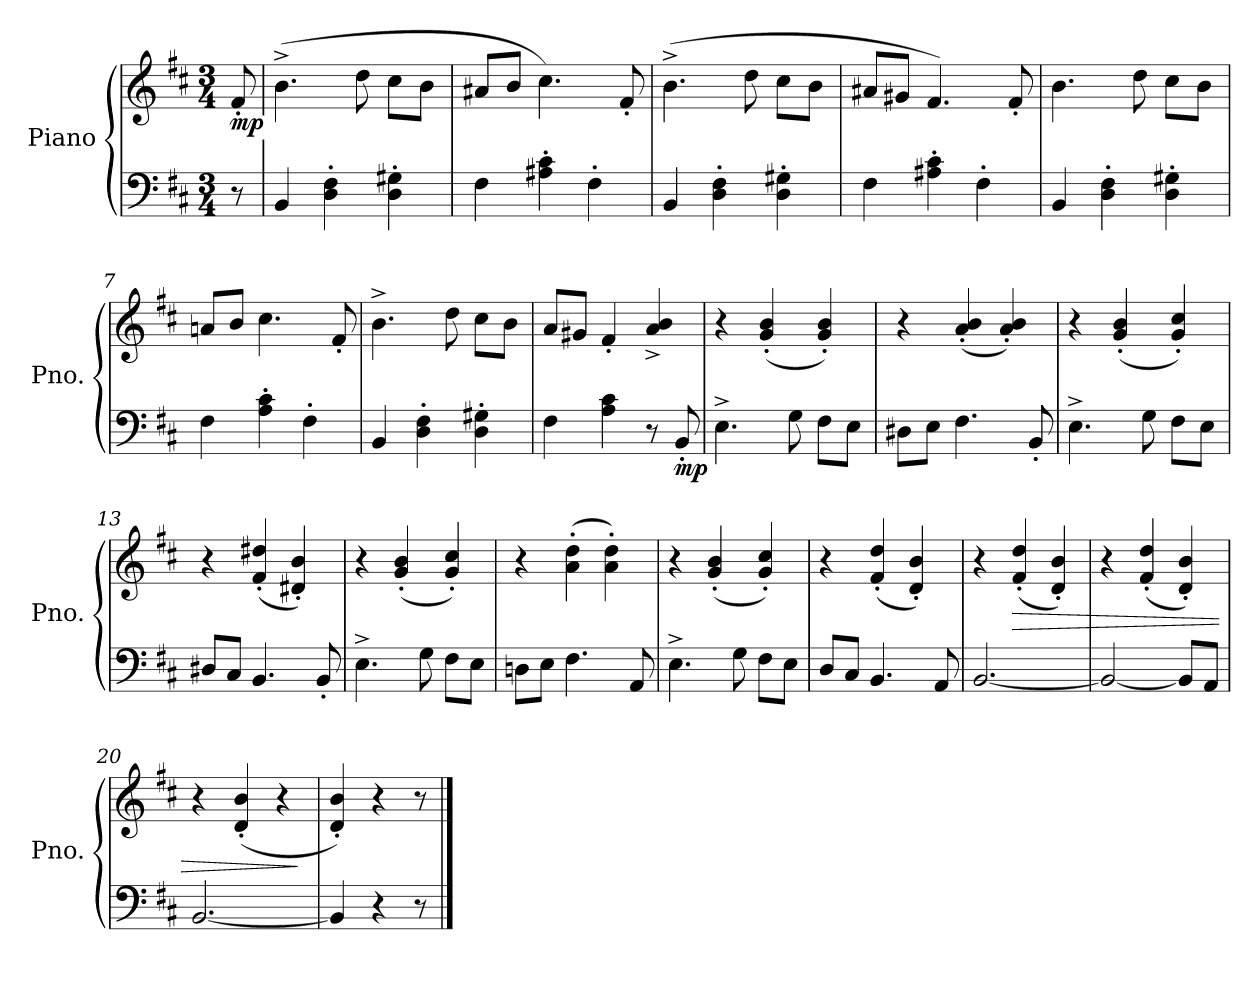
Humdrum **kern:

**kern	**kern	**dynam
*part1	*part1	*part1
*staff2	*staff1	*staff1/2
*I"Piano	*	*
*I'Pno.	*	*
*clefF4	*clefG2	*
*k[f#c#]	*k[f#c#]	*
*M3/4	*M3/4	*
*MM116	*MM116	*
=1	=1	=1
!	!	!LO:DY:b
8r	8f#'/	mp
=2	=2	=2
4BB/	(>4.b^\	.
4D\' 4F#\'	.	.
.	8dd\	.
4D\' 4G#X\'	8cc#\L	.
.	8b\J	.
=3	=3	=3
4F#\	8a#X/L	.
.	8b/J	.
4A#X\' 4c#\'	4.cc#\)	.
4F#'\	.	.
.	8f#'/	.
=4	=4	=4
4BB/	(>4.b^\	.
4D\' 4F#\'	.	.
.	8dd\	.
4D\' 4G#X\'	8cc#\L	.
.	8b\J	.
=5	=5	=5
4F#\	8a#X/L	.
.	8g#X/J	.
4A#X\' 4c#\'	4.f#/)	.
4F#'\	.	.
.	8f#'/	.
!!LO:LB:g=z
=6	=6	=6
4BB/	4.b\	.
4D\' 4F#\'	.	.
.	8dd\	.
4D\' 4G#X\'	8cc#\L	.
.	8b\J	.
=7	=7	=7
4F#\	8an/L	.
.	8b/J	.
4A\' 4c#\'	4.cc#\	.
4F#'\	.	.
.	8f#'/	.
=8	=8	=8
4BB/	4.b^\	.
4D\' 4F#\'	.	.
.	8dd\	.
4D\' 4G#X\'	8cc#\L	.
.	8b\J	.
=9	=9	=9
4F#\	8a/L	.
.	8g#X/J	.
4A\ 4c#\	4f#'/	.
8r	4a/^ 4b/^	.
!	!	!LO:DY:b=2
8BB'/	.	mp
=10	=10	=10
4.E^\	4r	.
.	(<4g/' 4b/'	.
8G\	.	.
8F#\L	4g/' 4b/')	.
8E\J	.	.
!!LO:LB:g=z
=11	=11	=11
8D#X\L	4r	.
8E\J	.	.
4.F#\	(<4a/' 4b/'	.
.	4a/' 4b/')	.
8BB'/	.	.
=12	=12	=12
4.E^\	4r	.
.	(<4g/' 4b/'	.
8G\	.	.
8F#\L	4g/' 4cc#/')	.
8E\J	.	.
=13	=13	=13
8D#X/L	4r	.
8C#/J	.	.
4.BB/	(<4f#/' 4dd#X/'	.
.	4d#X/' 4b/')	.
8BB'/	.	.
=14	=14	=14
4.E^\	4r	.
.	(<4g/' 4b/'	.
8G\	.	.
8F#\L	4g/' 4cc#/')	.
8E\J	.	.
=15	=15	=15
8Dn\L	4r	.
8E\J	.	.
4.F#\	(>4a\' 4dd\'	.
.	4a\' 4dd\')	.
8AA/	.	.
!!LO:LB:g=z
=16	=16	=16
4.E^\	4r	.
.	(<4g/' 4b/'	.
8G\	.	.
8F#\L	4g/' 4cc#/')	.
8E\J	.	.
=17	=17	=17
8D/L	4r	.
8C#/J	.	.
4.BB/	(<4f#/' 4dd/'	.
.	4d/' 4b/')	.
8AA/	.	.
=18	=18	=18
[2.BB/	4r	.
!	!	!LO:HP:b
.	(<4f#/' 4dd/'	>
.	4d/' 4b/')	.
=19	=19	=19
2BB/_	4r	.
.	(<4f#/' 4dd/'	.
8BB/L]	4d/' 4b/')	.
8AA/J	.	.
=20	=20	=20
[2.BB/	4r	.
.	(<4d/' 4b/'	.
.	4r	.
.	.	]
=21	=21	=21
4BB/]	4d/' 4b/')	.
4r	4r	.
8r	8r	.
==	==	==
*-	*-	*-
